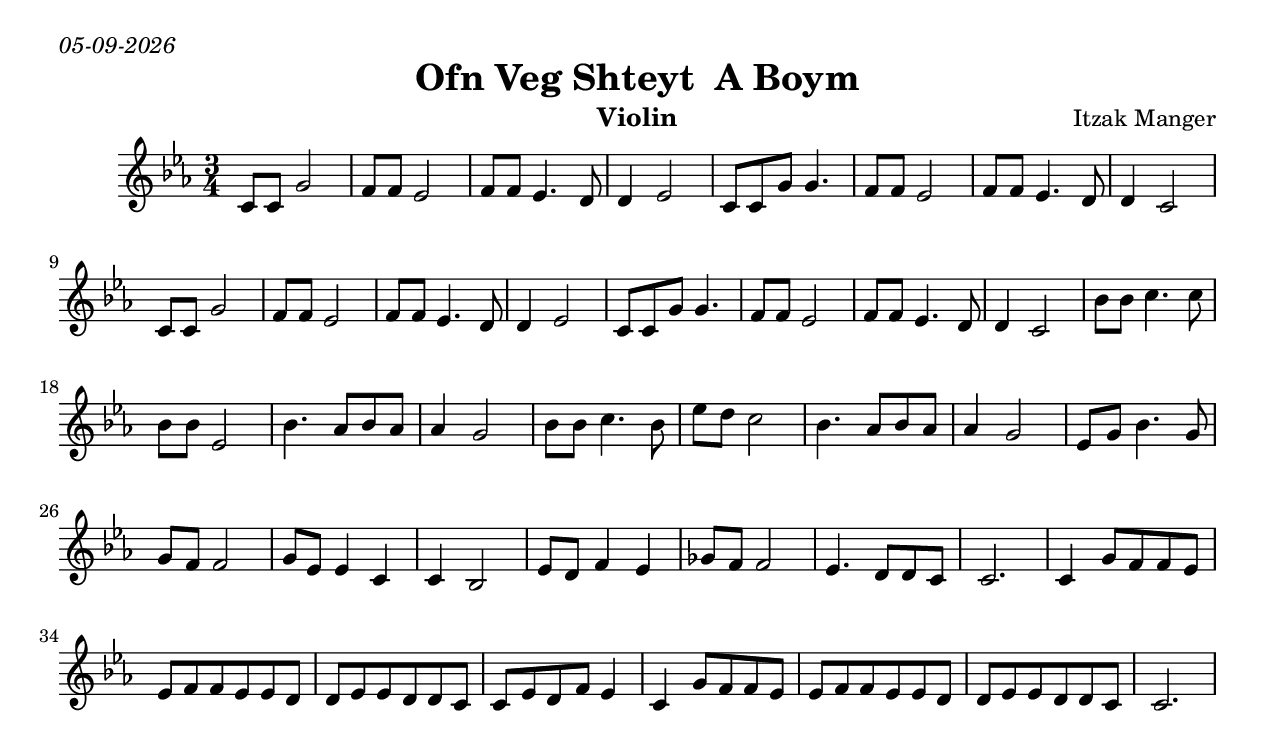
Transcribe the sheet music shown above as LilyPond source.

\version "2.20.0"
\include "english.ly"
%\pointAndClickOff
\paper{
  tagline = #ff
  print-all-headers = ##t
  #(set-paper-size "letter")
}
date = #(strftime "%d-%m-%Y" (localtime (current-time)))

\markup{ \italic{ \date }  }

%\markup{ Got something to say? }

global = {
  \clef treble
  \key c \minor
  \time 3/4
  \set Score.markFormatter = #format-mark-box-alphabet
}

%#################################### Melody ########################
melody = \relative c' {
  \global
  %\partial 4 g4    %lead in notes
 c8 c g'2
  | % 2
  f8 f ef2
  | % 3
  f8 f ef4. d8
  | % 4
  d4 ef2
  | % 5
  c8 c g' g4.
  | % 6
  f8 f ef2
  | % 7
  f8 f ef4. d8
  | % 8
  d4 c2
  | % 9
  c8 c g'2
  | % 10
  f8 f ef2
  | % 11
  f8 f ef4. d8
  | % 12
  d4 ef2
  | % 13
  c8 c g' g4.
  | % 14
  f8 f ef2
  | % 15
  f8 f ef4. d8
  | % 16
  d4 c2
  | % 17
  bf'8 bf c4. c8
  | % 18
  bf bf ef,2
  | % 19
  bf'4. af8 bf af
  | % 20
  af4 g2
  | % 21
  bf8 bf c4. bf8
  | % 22
  ef d c2
  | % 23
  bf4. af8 bf af
  | % 24
  af4 g2
  | % 25
  ef8 g bf4. g8
  | % 26
  g f f2
  | % 27
  g8 ef ef4 c
  | % 28
  c bf2
  | % 29
  ef8 d f4 ef
  | % 30
  gf8 f f2
  | % 31
  ef4. d8 d c
  | % 32
  c2.
  | % 33
  c4 g'8 f f ef
  | % 34
  ef f f ef ef d
  | % 35
  d ef ef d d c
  | % 36
  c ef d f ef4
  | % 37
  c g'8 f f ef
  | % 38
  ef f f ef ef d
  | % 39
  d ef ef d d c
  | % 40
  c2.
  | % 41

}
%################################# Lyrics #####################
%\addlyrics{ \set stanza = #"1. " }
%################################# Chords #######################
harmonies = \chordmode {

}

\score {
  % transpose score below
  %\transpose c d
  <<
    \new ChordNames {
      \set chordChanges = ##f
      \harmonies
    }
    \new Staff   \melody
  >>
  \header{
    title= "Ofn Veg Shteyt  A Boym"
    subtitle=""
    composer= "Itzak Manger"

    instrument = "Violin"
    arranger= ""
  }
  \midi{\tempo 4 = 120}
  \layout{indent = 1.0\cm}
}
%{
% more verses:
\markup{}
\markup {
  \font-size #2
  \fill-line {
    \hspace #0.1 % distance from left margin
    \column {
      \line { "1."
\column {
 ""
}
      }
      \hspace #0.2 % vertical distance between verses
      \line { "2."
\column {
""
}
      }
    }
    \hspace #0.1  % horiz. distance between columns
    \column {
      \line { "3."
\column {
 ""
}
      }
      \hspace #0.2 % distance between verses
      \line { "4."
\column {
""
}
      }
    }
    \hspace #0.1 % distance to right margin
  }
}

%}